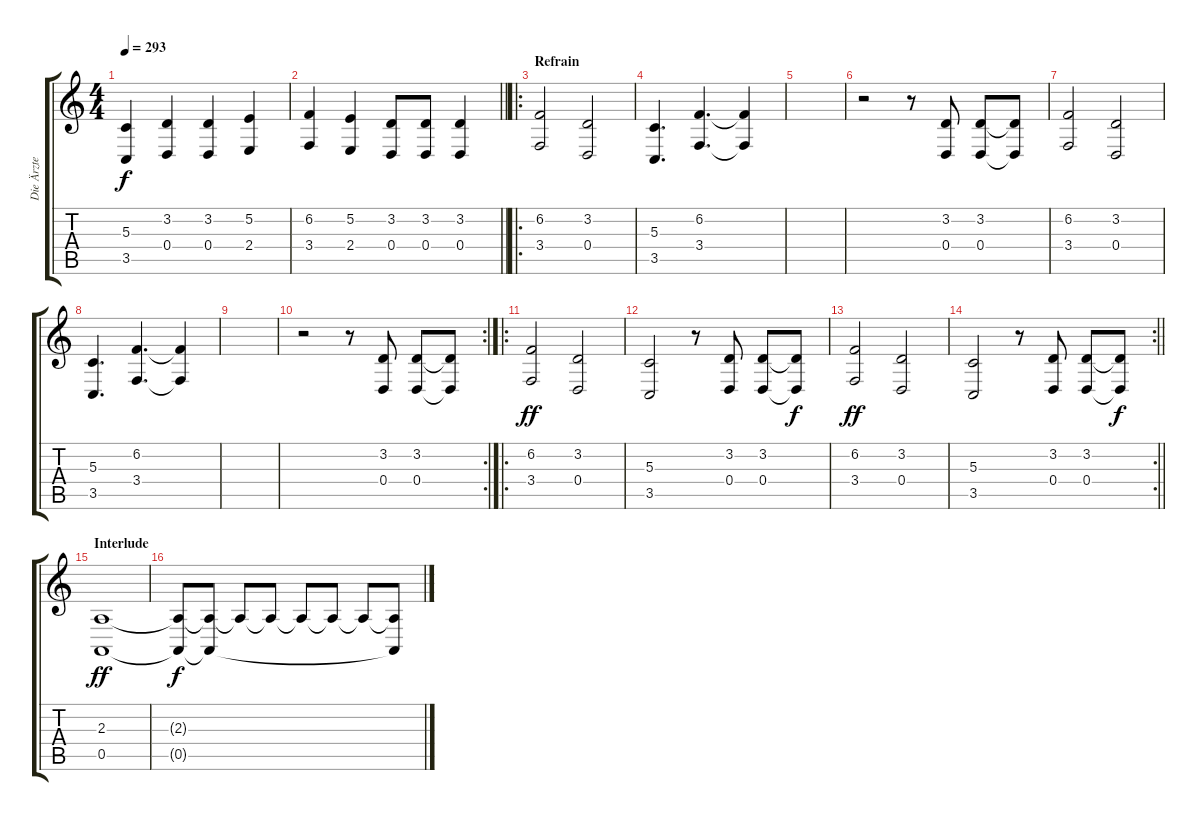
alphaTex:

\track ("Die Ärzte - Gesang" "Die Ärzte ") {instrument lead6voice}
\staff {score tabs}
\tuning (E4 B3 G3 D3 A2 D2) {hide}
\ts (4 4)
\tempo 293
\clef g2
\ks c
(5.3 3.5).4{dy f} (3.2 0.4).4 (3.2 0.4).4 (5.2 2.4).4 |
\barLineRight lightlight
(6.2 3.4).4 (5.2 2.4).4 (3.2 0.4).8 (3.2 0.4).8 (3.2 0.4).4 |
\ro
\section ("" "Refrain")
(6.2 3.4).2 (3.2 0.4).2 |
(5.3 3.5).4{d} (6.2 3.4).4{d} (6.2{t} 3.4{t}).4 |
|
r.2 r.8 (3.2 0.4).8 (3.2 0.4).8 (3.2{t} 0.4{t}).8 |
(6.2 3.4).2 (3.2 0.4).2 |
(5.3 3.5).4{d} (6.2 3.4).4{d} (6.2{t} 3.4{t}).4 |
|
\rc 2
r.2 r.8 (3.2 0.4).8 (3.2 0.4).8 (3.2{t} 0.4{t}).8 |
\ro
(6.2 3.4).2{dy ff} (3.2 0.4).2 |
(5.3 3.5).2 r.8 (3.2 0.4).8 (3.2 0.4).8 (3.2{t} 0.4{t}).8{dy f} |
(6.2 3.4).2{dy ff} (3.2 0.4).2 |
\rc 2
\barLineRight lightlight
(5.3 3.5).2 r.8 (3.2 0.4).8 (3.2 0.4).8 (3.2{t} 0.4{t}).8{dy f} |
\section ("" "Interlude")
(2.3 0.5).1{dy ff} |
(2.3{t} 0.5{t}).8{dy f} (2.3{t} 0.5{t}).8 2.3{t}.8 2.3{t}.8 2.3{t}.8 2.3{t}.8 2.3{t}.8 (2.3{t} 0.5{t}).8
